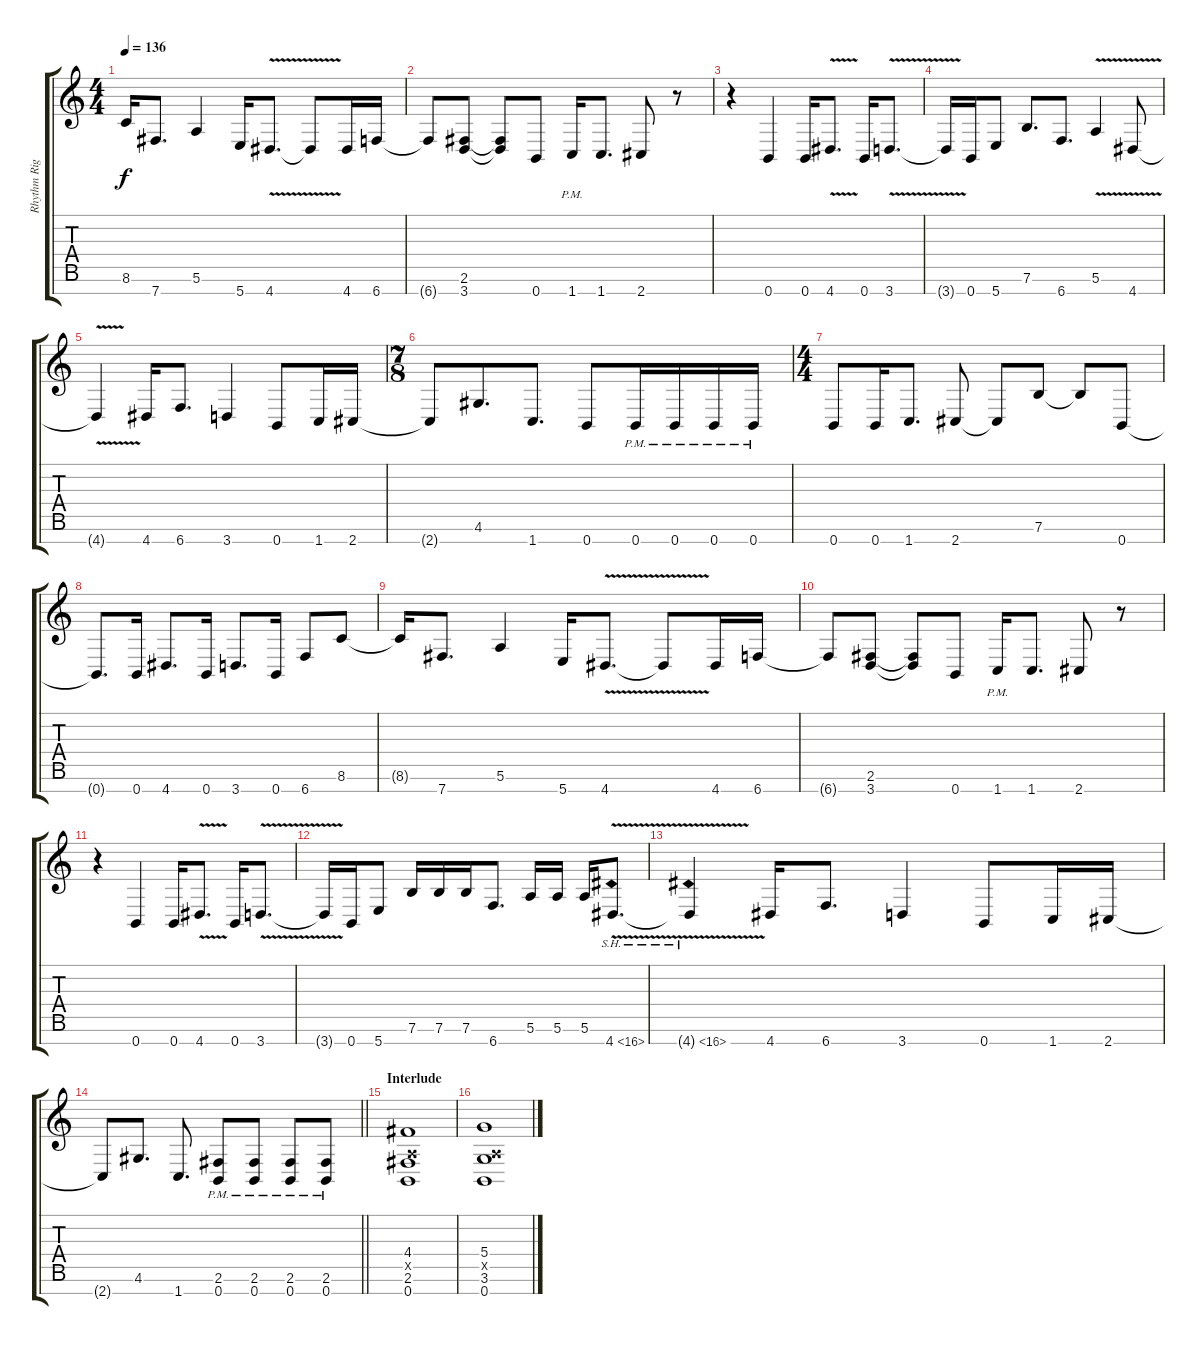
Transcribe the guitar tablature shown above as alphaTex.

\track ("Rhythm Right" "Rhythm Rig") {instrument distortionguitar}
\staff {score tabs}
\tuning (E4 B3 G3 D3 A2 E2 B1) {hide}
\ts (4 4)
\tempo 136
\clef g2
\ks c
8.6{t}.16{dy f} 7.7.8{d} 5.6.4 5.7.16 4.7{v}.8{d} 4.7{v t}.8 4.7.16 6.7.16 |
6.7{t}.8 (2.6 3.7).8 (2.6{t} 3.7{t}).8 0.7.8 1.7{pm}.16 1.7.8{d} 2.7.8 r.8 |
r.4 0.7.4 0.7.16 4.7{v}.8{d} 0.7.16 3.7{v}.8{d} |
3.7{v t}.16 0.7.16 5.7.8 7.6.8{d} 6.7.8{d} 5.6{v}.4 4.7{v}.8 |
4.7{v t}.4 4.7.16 6.7.8{d} 3.7.4 0.7.8 1.7.16 2.7.16 |
\ts (7 8)
2.7{t}.8 4.6.8{d} 1.7.8{d} 0.7.8 0.7{pm}.16 0.7{pm}.16 0.7{pm}.16 0.7{pm}.16 |
\ts (4 4)
0.7.8 0.7.16 1.7.8{d} 2.7.8 2.7{t}.8 7.6.8 7.6{t}.8 0.7.8 |
0.7{t}.8{d} 0.7.16 4.7.8{d} 0.7.16 3.7.8{d} 0.7.16 6.7.8 8.6.8 |
8.6{t}.16 7.7.8{d} 5.6.4 5.7.16 4.7{v}.8{d} 4.7{v t}.8 4.7.16 6.7.16 |
6.7{t}.8 (2.6 3.7).8 (2.6{t} 3.7{t}).8 0.7.8 1.7{pm}.16 1.7.8{d} 2.7.8 r.8 |
r.4 0.7.4 0.7.16 4.7{v}.8{d} 0.7.16 3.7{v}.8{d} |
3.7{v t}.16 0.7.16 5.7.8 7.6.16 7.6.16 7.6.16 6.7.8{d} 5.6.16 5.6.16 5.6.16 4.7{sh 12 v}.8{d} |
4.7{sh 12 v t}.4 4.7.16 6.7.8{d} 3.7.4 0.7.8 1.7.16 2.7.16 |
\barLineRight lightlight
2.7{t}.8 4.6.8{d} 1.7.8{d} (2.6{pm} 0.7{pm}).8 (2.6{pm} 0.7{pm}).8 (2.6{pm} 0.7{pm}).8 (2.6{pm} 0.7{pm}).8 |
\section ("" "Interlude")
(4.4 0.5{x} 2.6 0.7).1 |
(5.4 0.5{x} 3.6 0.7).1
